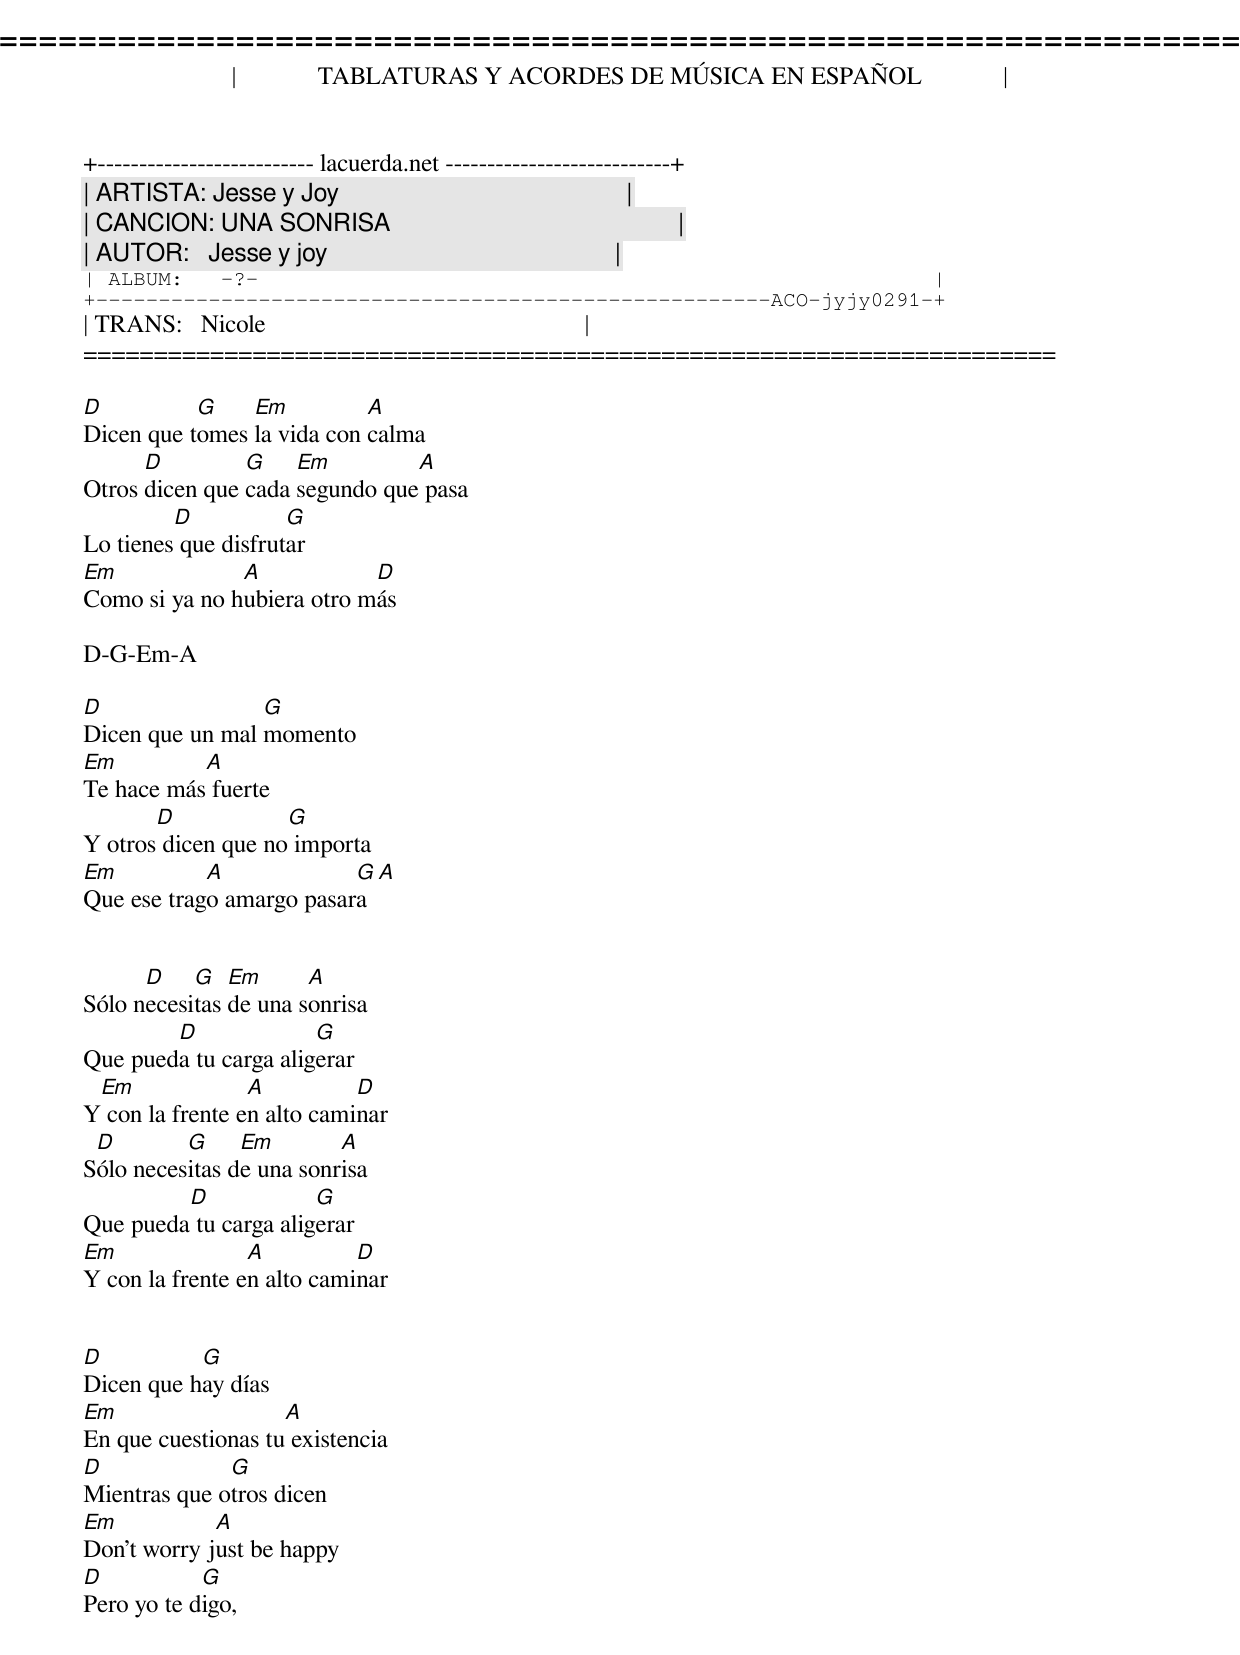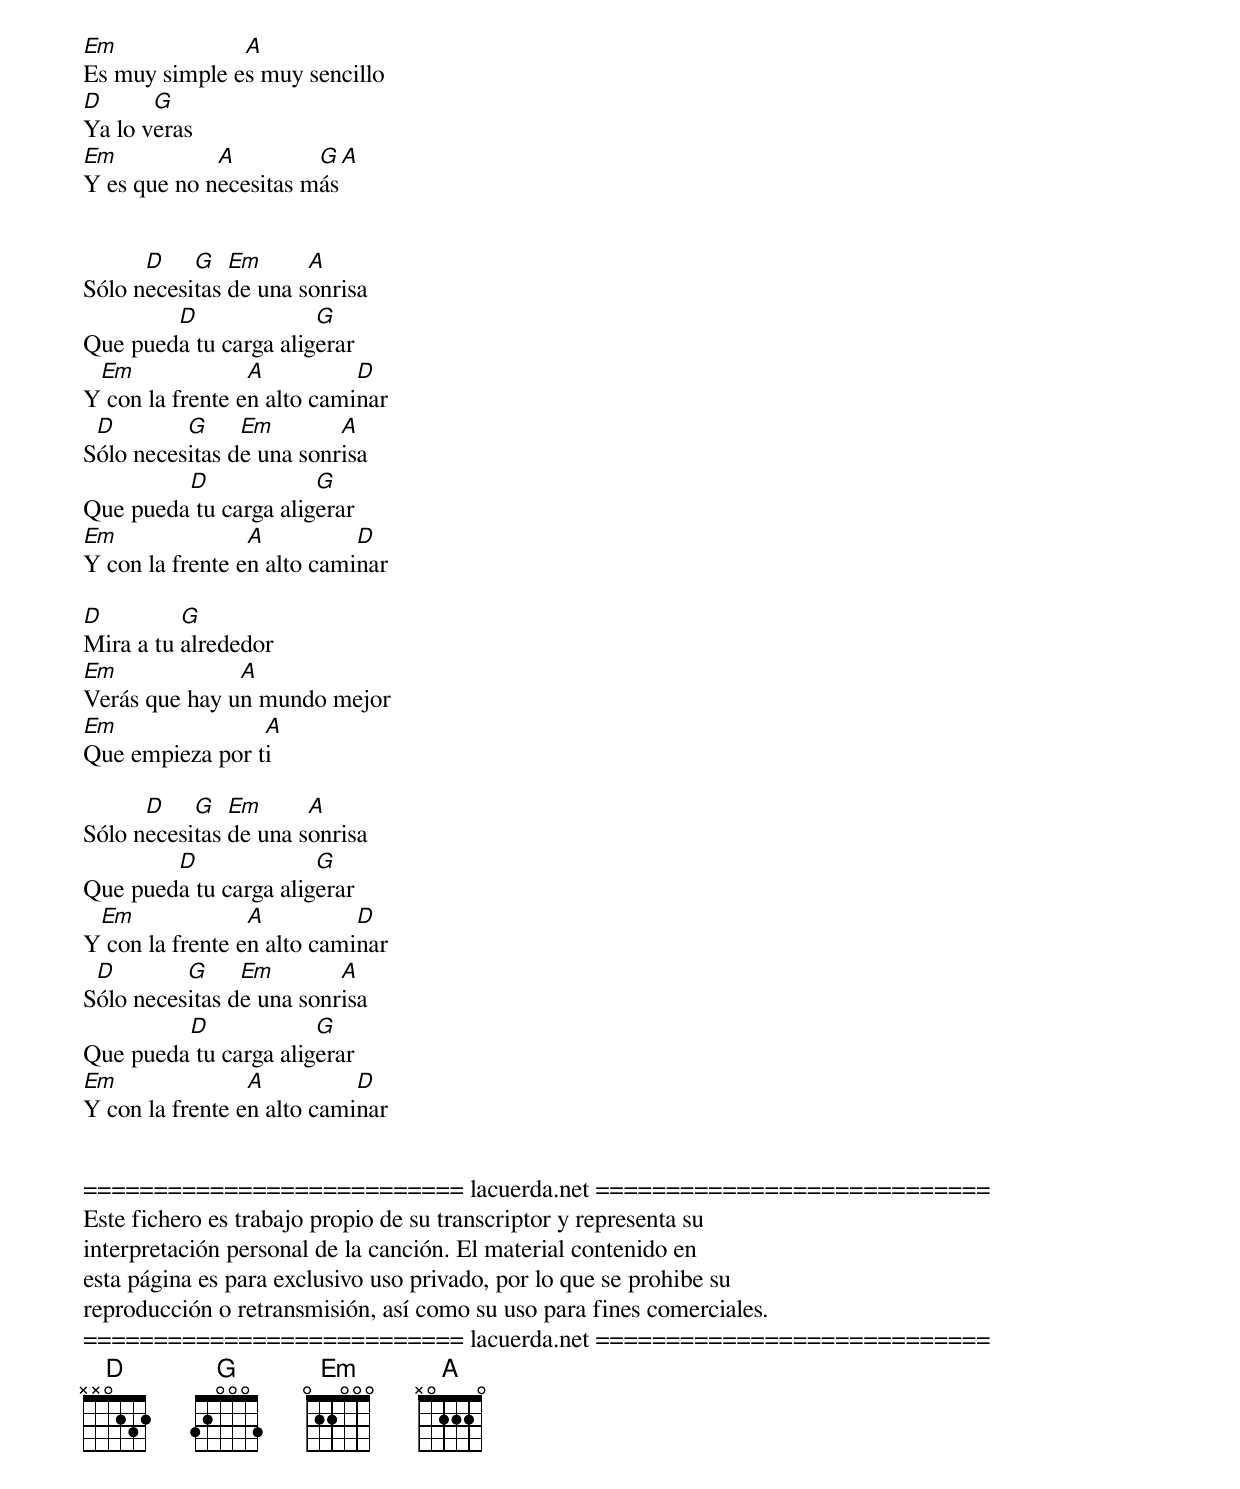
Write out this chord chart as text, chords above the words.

=====================================================================
|             TABLATURAS Y ACORDES DE MÚSICA EN ESPAÑOL             |
+-------------------------- lacuerda.net ---------------------------+
| ARTISTA: Jesse y Joy                                              |
| CANCION: UNA SONRISA                                              |
| AUTOR:   Jesse y joy                                              |
| ALBUM:   -?-                                                      |
+------------------------------------------------------ACO-jyjy0291-+
| TRANS:   Nicole                                                   |
=====================================================================

D          G    Em          A
Dicen que tomes la vida con calma
      D         G    Em         A
Otros dicen que cada segundo que pasa
         D           G
Lo tienes que disfrutar
Em             A            D
Como si ya no hubiera otro más

D-G-Em-A

D                G
Dicen que un mal momento
Em         A
Te hace más fuerte
       D            G
Y otros dicen que no importa
Em          A             G   A
Que ese trago amargo pasara


      D    G   Em      A
Sólo necesitas de una sonrisa
        D              G
Que pueda tu carga aligerar
 Em              A          D
Y con la frente en alto caminar
 D        G     Em        A
Sólo necesitas de una sonrisa
         D             G
Que pueda tu carga aligerar
Em               A          D
Y con la frente en alto caminar


D          G
Dicen que hay días
Em                  A
En que cuestionas tu existencia
D             G
Mientras que otros dicen
Em           A
Don't worry just be happy
D           G
Pero yo te digo,
Em             A
Es muy simple es muy sencillo
D      G
Ya lo veras
Em           A         G      A
Y es que no necesitas más


      D    G   Em      A
Sólo necesitas de una sonrisa
        D              G
Que pueda tu carga aligerar
 Em              A          D
Y con la frente en alto caminar
 D        G     Em        A
Sólo necesitas de una sonrisa
         D             G
Que pueda tu carga aligerar
Em               A          D
Y con la frente en alto caminar

D         G
Mira a tu alrededor
Em             A
Verás que hay un mundo mejor
Em               A
Que empieza por ti

      D    G   Em      A
Sólo necesitas de una sonrisa
        D              G
Que pueda tu carga aligerar
 Em              A          D
Y con la frente en alto caminar
 D        G     Em        A
Sólo necesitas de una sonrisa
         D             G
Que pueda tu carga aligerar
Em               A          D
Y con la frente en alto caminar


=========================== lacuerda.net ============================
Este fichero es trabajo propio de su transcriptor y representa su
interpretación personal de la canción. El material contenido en
esta página es para exclusivo uso privado, por lo que se prohibe su
reproducción o retransmisión, así como su uso para fines comerciales.
=========================== lacuerda.net ============================
